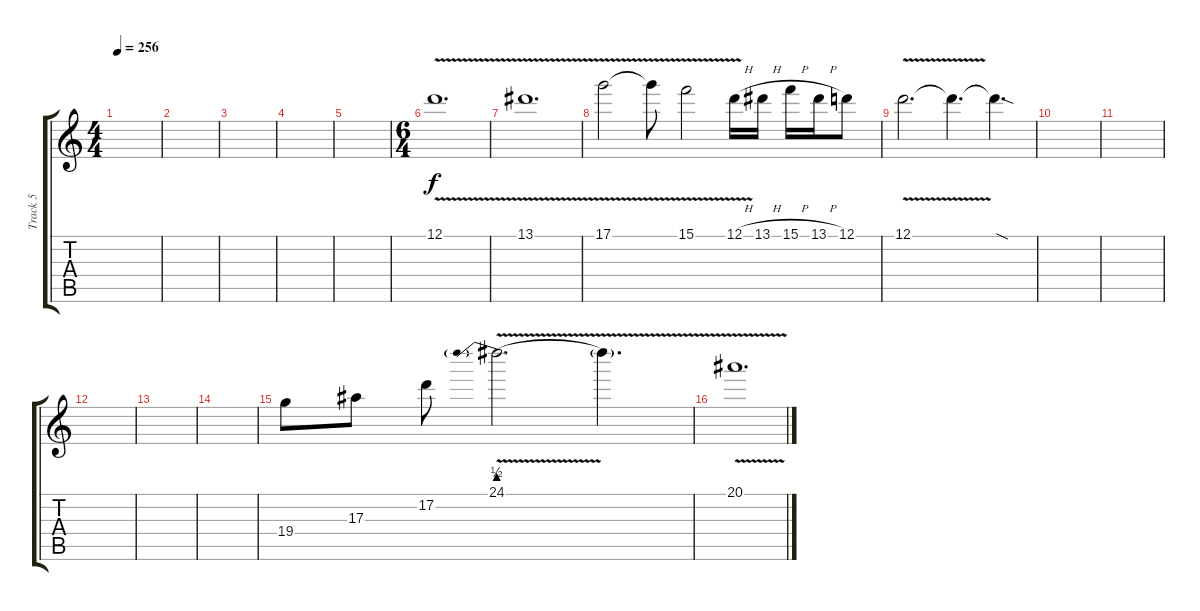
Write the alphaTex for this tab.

\track ("Track 5" "Track 5") {instrument distortionguitar}
\staff {score tabs}
\tuning (D4 A3 F3 C3 G2 D2) {hide}
\ts (4 4)
\tempo 256
\clef g2
\ks c
|
|
|
|
|
\ts (6 4)
12.1{v}.1{d} |
13.1{v}.1{d} |
17.1{v}.2 17.1{t}.8 15.1{v}.2 12.1{v h}.16 13.1{h}.16 15.1{h}.16 13.1{h}.16 12.1.8 |
12.1{v}.2{d} 12.1{t}.4{d} 12.1{sod t}.4{d} |
|
|
|
|
|
19.4.8 17.3.8 17.2.8 24.1{be (prebend 0 2 60 2) v}.2{d} 24.1{t}.4{d} |
20.1{v}.1{d}
